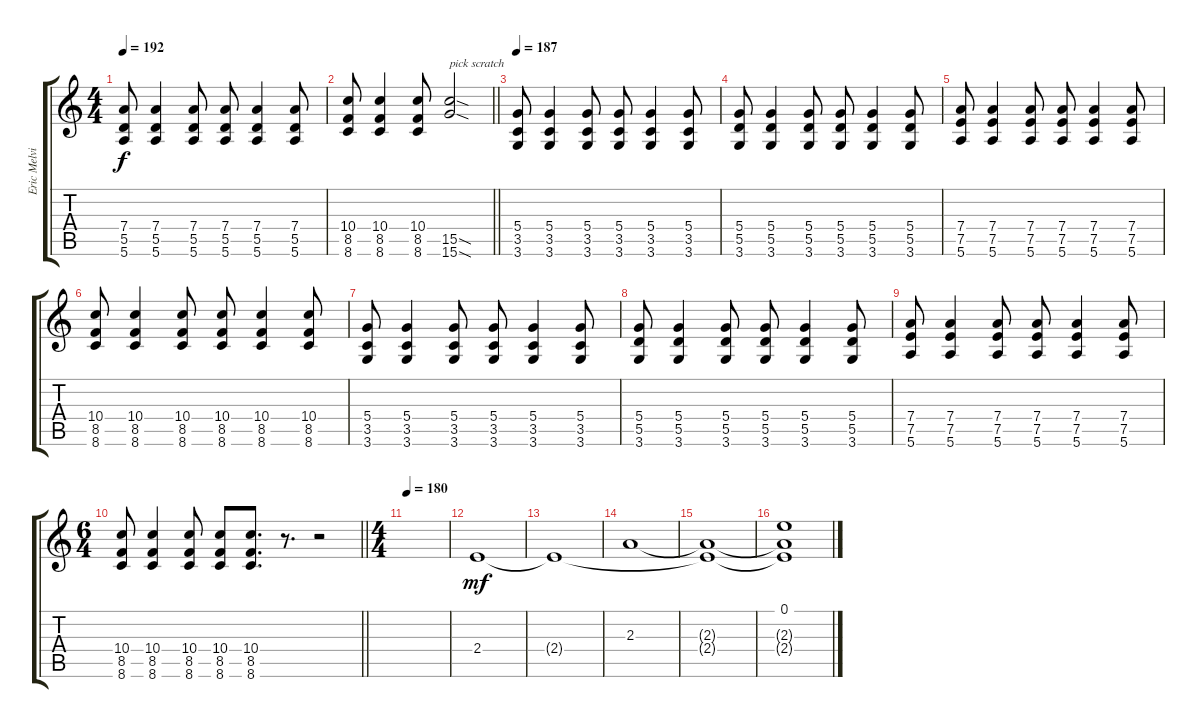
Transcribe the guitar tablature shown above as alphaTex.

\track ("Eric Melvin" "Eric Melvi") {instrument distortionguitar}
\staff {score tabs}
\tuning (E4 B3 G3 D3 A2 E2) {hide}
\ts (4 4)
\tempo 192
\clef g2
\ks c
(7.4 5.5 5.6).8{dy f} (7.4 5.5 5.6).4 (7.4 5.5 5.6).8 (7.4 5.5 5.6).8 (7.4 5.5 5.6).4 (7.4 5.5 5.6).8 |
\barLineRight lightlight
(10.4 8.5 8.6).8 (10.4 8.5 8.6).4 (10.4 8.5 8.6).8 (15.5{sod} 15.6{sod}).2{txt "pick scratch"} |
\section ("" "")
\tempo 187
(5.4 3.5 3.6).8 (5.4 3.5 3.6).4 (5.4 3.5 3.6).8 (5.4 3.5 3.6).8 (5.4 3.5 3.6).4 (5.4 3.5 3.6).8 |
(5.4 5.5 3.6).8 (5.4 5.5 3.6).4 (5.4 5.5 3.6).8 (5.4 5.5 3.6).8 (5.4 5.5 3.6).4 (5.4 5.5 3.6).8 |
(7.4 7.5 5.6).8 (7.4 7.5 5.6).4 (7.4 7.5 5.6).8 (7.4 7.5 5.6).8 (7.4 7.5 5.6).4 (7.4 7.5 5.6).8 |
(10.4 8.5 8.6).8 (10.4 8.5 8.6).4 (10.4 8.5 8.6).8 (10.4 8.5 8.6).8 (10.4 8.5 8.6).4 (10.4 8.5 8.6).8 |
(5.4 3.5 3.6).8 (5.4 3.5 3.6).4 (5.4 3.5 3.6).8 (5.4 3.5 3.6).8 (5.4 3.5 3.6).4 (5.4 3.5 3.6).8 |
(5.4 5.5 3.6).8 (5.4 5.5 3.6).4 (5.4 5.5 3.6).8 (5.4 5.5 3.6).8 (5.4 5.5 3.6).4 (5.4 5.5 3.6).8 |
(7.4 7.5 5.6).8 (7.4 7.5 5.6).4 (7.4 7.5 5.6).8 (7.4 7.5 5.6).8 (7.4 7.5 5.6).4 (7.4 7.5 5.6).8 |
\ts (6 4)
\barLineRight lightlight
(10.4 8.5 8.6).8 (10.4 8.5 8.6).4 (10.4 8.5 8.6).8 (10.4 8.5 8.6).8 (10.4 8.5 8.6).8{d} r.8{d} r.2 |
\ts (4 4)
\tempo 180
|
2.4.1{dy mf instrument sopranosax} |
2.4{t}.1 |
2.3.1 |
(2.3{t} 2.4{t}).1 |
(0.1 2.3{t} 2.4{t}).1
